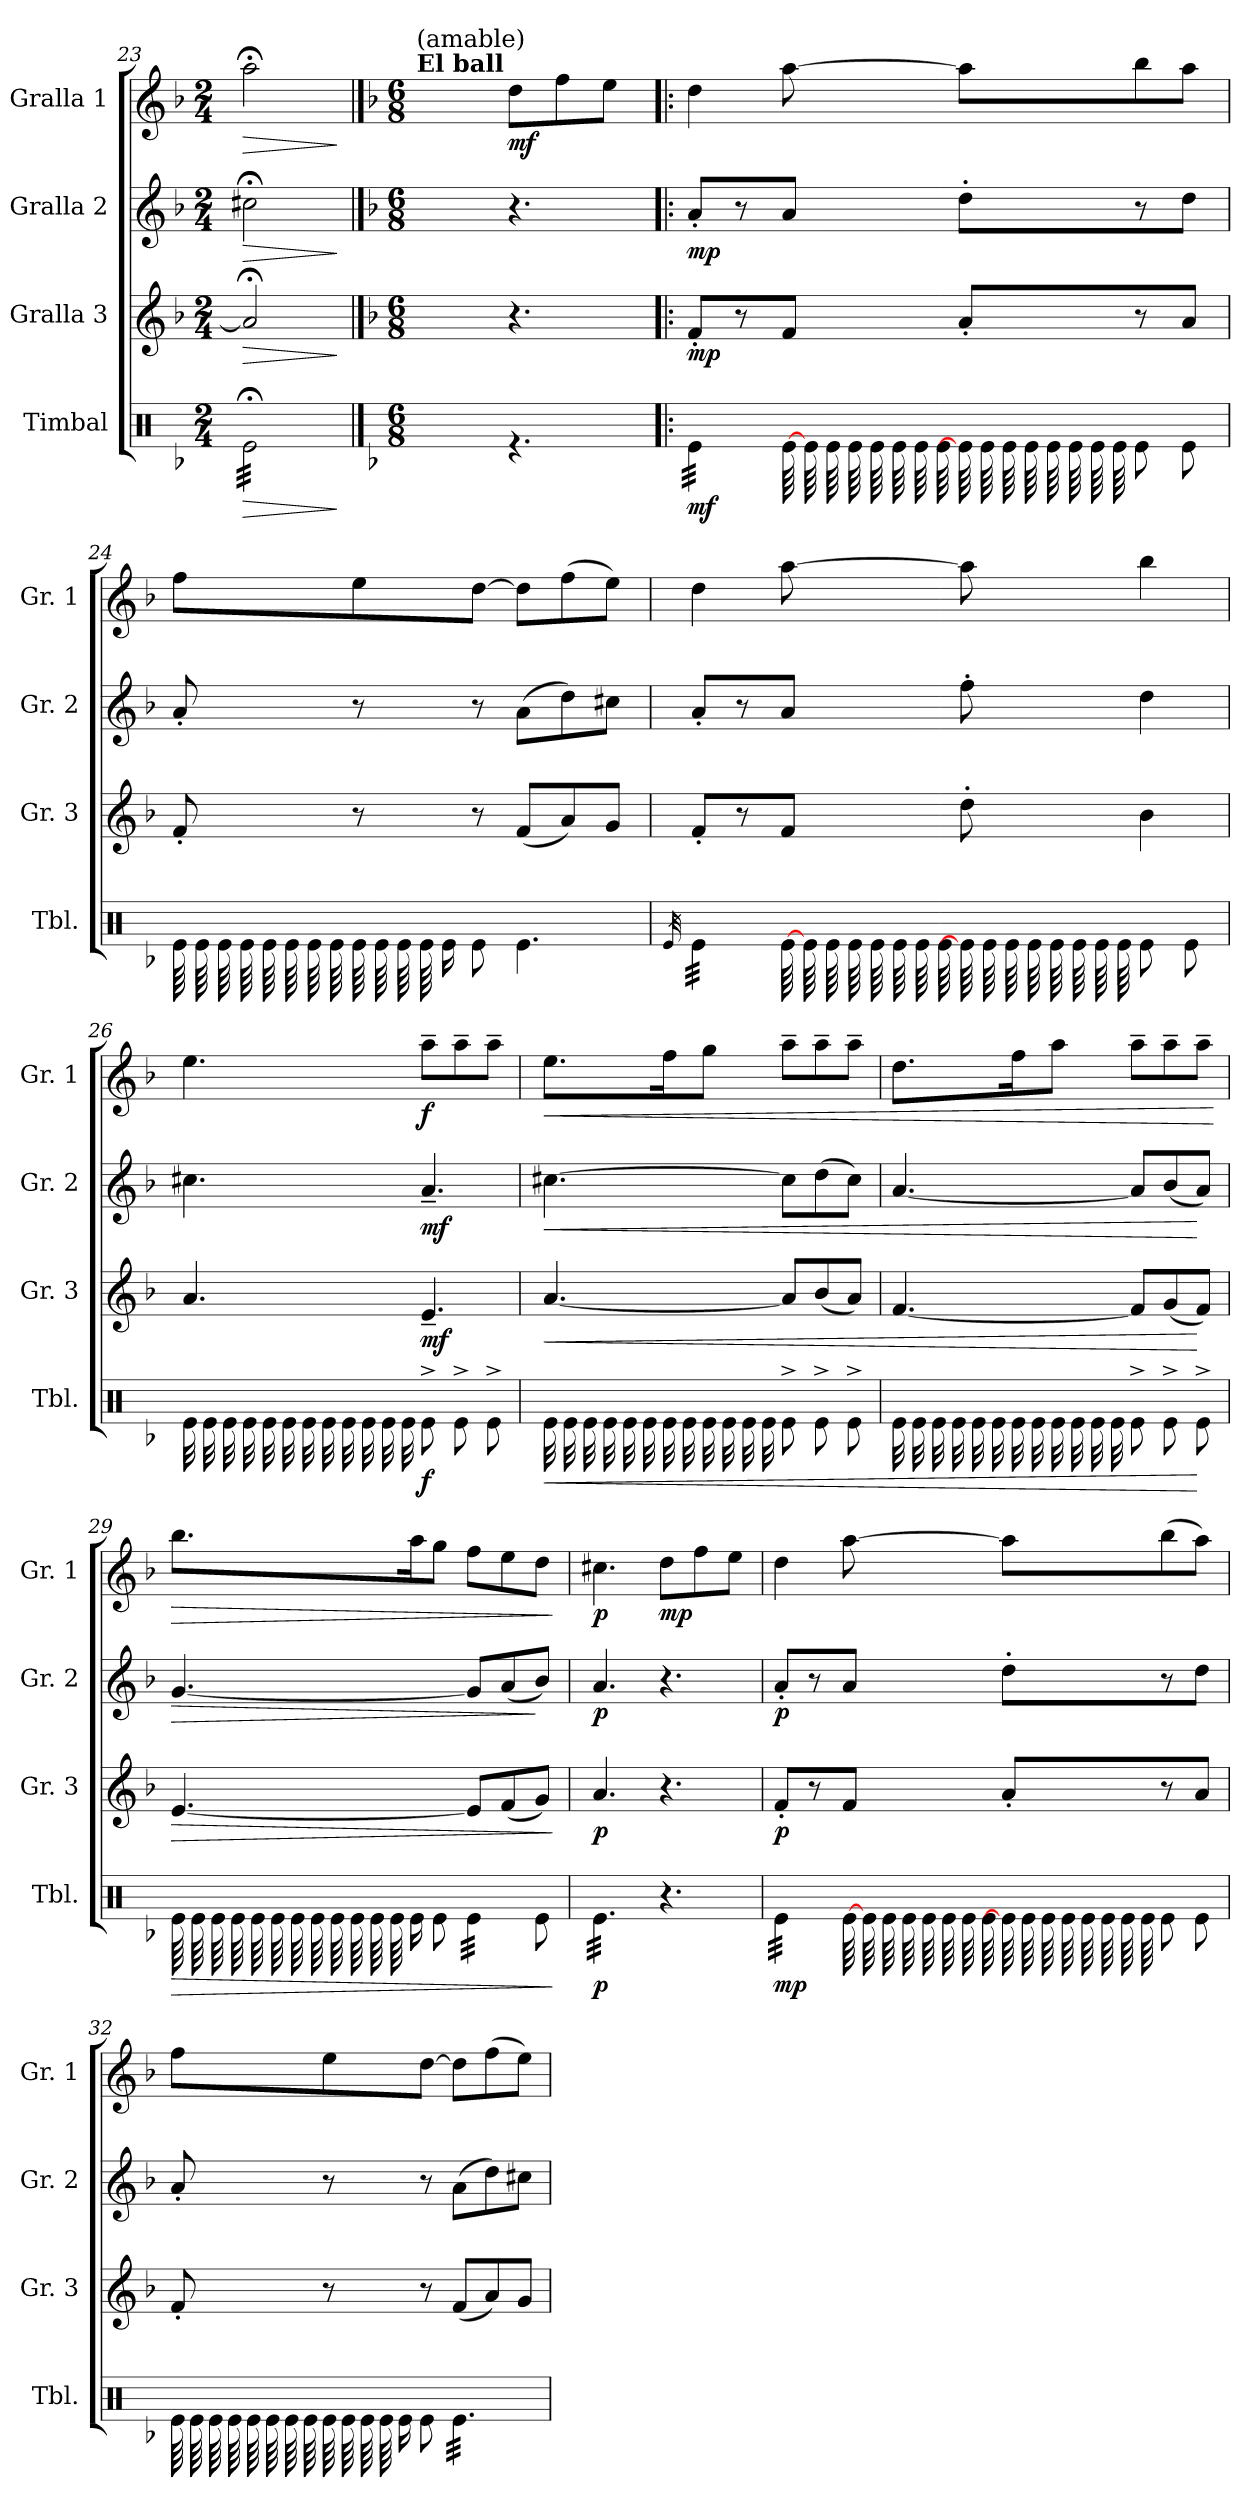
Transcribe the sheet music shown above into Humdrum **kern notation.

**kern	**dynam	**kern	**dynam	**kern	**dynam	**kern	**dynam
*part4	*part4	*part3	*part3	*part2	*part2	*part1	*part1
*staff4	*staff4	*staff3	*staff3	*staff2	*staff2	*staff1	*staff1
*I"Timbal	*	*I"Gralla 3	*	*I"Gralla 2	*	*I"Gralla 1	*
*I'Tbl.	*	*I'Gr. 3	*	*I'Gr. 2	*	*I'Gr. 1	*
*clefX	*	*clefG2	*	*clefG2	*	*clefG2	*
*k[b-]	*	*k[b-]	*	*k[b-]	*	*k[b-]	*
*d:	*	*d:	*	*d:	*	*d:	*
*M2/4	*	*M2/4	*	*M2/4	*	*M2/4	*
=23X1	=23X1	=23X1	=23X1	=23X1	=23X1	=23X1	=23X1
!	!LO:HP:b	!	!LO:HP:b	!	!LO:HP:b	!	!LO:HP:b
*tremolo	*	*	*	*	*	*	*
32Re;<\LLL	>	2a;</]	>	2cc#X;<\	>	2aa;<\	>
32Re;<\	.	.	.	.	.	.	.
32Re;<\	.	.	.	.	.	.	.
32Re;<\	.	.	.	.	.	.	.
32Re;<\	.	.	.	.	.	.	.
32Re;<\	.	.	.	.	.	.	.
32Re;<\	.	.	.	.	.	.	.
32Re;<\	.	.	.	.	.	.	.
32Re;<\	.	.	.	.	.	.	.
32Re;<\	.	.	.	.	.	.	.
32Re;<\	.	.	.	.	.	.	.
32Re;<\	.	.	.	.	.	.	.
32Re;<\	.	.	.	.	.	.	.
32Re;<\	.	.	.	.	.	.	.
32Re;<\	.	.	.	.	.	.	.
32Re;<\JJJ	.	.	.	.	.	.	.
.	]	.	]	.	]	.	]
!!LO:PB:g=z
==23X2	==23X2	==23X2	==23X2	==23X2	==23X2	==23X2	==23X2
*k[b-]	*	*k[b-]	*	*k[b-]	*	*k[b-]	*
*d:	*	*d:	*	*d:	*	*d:	*
*M6/8	*	*M6/8	*	*M6/8	*	*M6/8	*
*	*	*	*	*	*	*MM99	*
!	!	!	!	!	!	!LO:TX:a:B:t=El ball	!
!	!	!	!	!	!	!LO:TX:a:t=(amable)	!
4.ryy	.	4.ryy	.	4.ryy	.	4.ryy	.
!	!	!	!	!	!	!	!LO:DY:b
4.re	.	4.r	.	4.r	.	8dd\L	mf
.	.	.	.	.	.	8ff\	.
.	.	.	.	.	.	8ee\J	.
=23X3!|:	=23X3!|:	=23X3!|:	=23X3!|:	=23X3!|:	=23X3!|:	=23X3!|:	=23X3!|:
!	!LO:DY:b	!	!LO:DY:b	!	!LO:DY:b	!	!
32Re\LLL	mf	8f'</L	mp	8a'</L	mp	4dd\	.
32Re\	.	.	.	.	.	.	.
32Re\	.	.	.	.	.	.	.
32Re\	.	.	.	.	.	.	.
32Re\	.	8r	.	8r	.	.	.
32Re\	.	.	.	.	.	.	.
32Re\	.	.	.	.	.	.	.
32Re\JJJ	.	.	.	.	.	.	.
[64Re\	.	8f/J	.	8a/J	.	[8aa\	.
64Re\	.	.	.	.	.	.	.
64Re\	.	.	.	.	.	.	.
64Re\	.	.	.	.	.	.	.
64Re\	.	.	.	.	.	.	.
64Re\	.	.	.	.	.	.	.
64Re\	.	.	.	.	.	.	.
64Re\	.	.	.	.	.	.	.
64Re\]LLLL	.	8a'</L	.	8dd'>\L	.	8aa\L]	.
64Re\	.	.	.	.	.	.	.
64Re\	.	.	.	.	.	.	.
64Re\	.	.	.	.	.	.	.
64Re\	.	.	.	.	.	.	.
64Re\	.	.	.	.	.	.	.
64Re\	.	.	.	.	.	.	.
64Re\	.	.	.	.	.	.	.
*Xtremolo	*	*	*	*	*	*	*
8Re\	.	8r	.	8r	.	8bb-\	.
8Re\J	.	8a/J	.	8dd\J	.	8aa\J	.
=24	=24	=24	=24	=24	=24	=24	=24
*tremolo	*	*	*	*	*	*	*
64Re\LLLL	.	8f'</	.	8a'</	.	8ff\L	.
64Re\	.	.	.	.	.	.	.
64Re\	.	.	.	.	.	.	.
64Re\	.	.	.	.	.	.	.
64Re\	.	.	.	.	.	.	.
64Re\	.	.	.	.	.	.	.
64Re\	.	.	.	.	.	.	.
64Re\	.	.	.	.	.	.	.
64Re\	.	8r	.	8r	.	8ee\	.
64Re\	.	.	.	.	.	.	.
64Re\	.	.	.	.	.	.	.
64Re\JJJJ	.	.	.	.	.	.	.
*Xtremolo	*	*	*	*	*	*	*
16Re\k	.	.	.	.	.	.	.
8Re\J	.	8r	.	8r	.	[8dd\J	.
4.Re\	.	(<8f/L	.	(>8a\L	.	8dd\L]	.
.	.	8a/)	.	8dd\)	.	(>8ff\	.
.	.	8g/J	.	8cc#X\J	.	8ee\J)	.
=25	=25	=25	=25	=25	=25	=25	=25
32qRe/	.	.	.	.	.	.	.
*tremolo	*	*	*	*	*	*	*
32Re\LLL	.	8f'</L	.	8a'</L	.	4dd\	.
32Re\	.	.	.	.	.	.	.
32Re\	.	.	.	.	.	.	.
32Re\	.	.	.	.	.	.	.
32Re\	.	8r	.	8r	.	.	.
32Re\	.	.	.	.	.	.	.
32Re\	.	.	.	.	.	.	.
32Re\JJJ	.	.	.	.	.	.	.
[64Re\	.	8f/J	.	8a/J	.	[8aa\	.
64Re\	.	.	.	.	.	.	.
64Re\	.	.	.	.	.	.	.
64Re\	.	.	.	.	.	.	.
64Re\	.	.	.	.	.	.	.
64Re\	.	.	.	.	.	.	.
64Re\	.	.	.	.	.	.	.
64Re\	.	.	.	.	.	.	.
64Re\]LLLL	.	8dd'>\	.	8ff'>\	.	8aa\]	.
64Re\	.	.	.	.	.	.	.
64Re\	.	.	.	.	.	.	.
64Re\	.	.	.	.	.	.	.
64Re\	.	.	.	.	.	.	.
64Re\	.	.	.	.	.	.	.
64Re\	.	.	.	.	.	.	.
64Re\	.	.	.	.	.	.	.
*Xtremolo	*	*	*	*	*	*	*
8Re\	.	4b-\	.	4dd\	.	4bb-\	.
8Re\J	.	.	.	.	.	.	.
=26	=26	=26	=26	=26	=26	=26	=26
*tremolo	*	*	*	*	*	*	*
32Re\LLL	.	4.a/	.	4.cc#X\	.	4.ee\	.
32Re\	.	.	.	.	.	.	.
32Re\	.	.	.	.	.	.	.
32Re\	.	.	.	.	.	.	.
32Re\	.	.	.	.	.	.	.
32Re\	.	.	.	.	.	.	.
32Re\	.	.	.	.	.	.	.
32Re\	.	.	.	.	.	.	.
32Re\	.	.	.	.	.	.	.
32Re\	.	.	.	.	.	.	.
32Re\	.	.	.	.	.	.	.
32Re\JJJ	.	.	.	.	.	.	.
*Xtremolo	*	*	*	*	*	*	*
!	!LO:DY:b	!	!LO:DY:b	!	!LO:DY:b	!	!LO:DY:b
8Re^>\L	f	4.e~</	mf	4.a~</	mf	8aa~>\L	f
8Re^>\	.	.	.	.	.	8aa~>\	.
8Re^>\J	.	.	.	.	.	8aa~>\J	.
=27	=27	=27	=27	=27	=27	=27	=27
!	!LO:HP:b	!	!LO:HP:b	!	!LO:HP:b	!	!LO:HP:b
*tremolo	*	*	*	*	*	*	*
32Re\LLL	<	[4.a/	<	[4.cc#X\	<	8.ee\L	<
32Re\	.	.	.	.	.	.	.
32Re\	.	.	.	.	.	.	.
32Re\	.	.	.	.	.	.	.
32Re\	.	.	.	.	.	.	.
32Re\	.	.	.	.	.	.	.
32Re\	.	.	.	.	.	16ff\k	.
32Re\	.	.	.	.	.	.	.
32Re\	.	.	.	.	.	8gg\J	.
32Re\	.	.	.	.	.	.	.
32Re\	.	.	.	.	.	.	.
32Re\JJJ	.	.	.	.	.	.	.
*Xtremolo	*	*	*	*	*	*	*
8Re^>\L	.	8a/L]	.	8cc#\L]	.	8aa~>\L	.
8Re^>\	.	(<8b-/	.	(>8dd\	.	8aa~>\	.
8Re^>\J	.	8a/J)	.	8cc#\J)	.	8aa~>\J	.
!!LO:LB:g=z
=28	=28	=28	=28	=28	=28	=28	=28
*tremolo	*	*	*	*	*	*	*
32Re\LLL	.	[4.f/	.	[4.a/	.	8.dd\L	.
32Re\	.	.	.	.	.	.	.
32Re\	.	.	.	.	.	.	.
32Re\	.	.	.	.	.	.	.
32Re\	.	.	.	.	.	.	.
32Re\	.	.	.	.	.	.	.
32Re\	.	.	.	.	.	16ff\k	.
32Re\	.	.	.	.	.	.	.
32Re\	.	.	.	.	.	8aa\J	.
32Re\	.	.	.	.	.	.	.
32Re\	.	.	.	.	.	.	.
32Re\JJJ	.	.	.	.	.	.	.
*Xtremolo	*	*	*	*	*	*	*
8Re^>\L	.	8f/L]	.	8a/L]	.	8aa~>\L	.
8Re^>\	.	(<8g/	.	(<8b-/	.	8aa~>\	.
8Re^>\J	[	8f/J)	[	8a/J)	[	8aa~>\J	.
.	.	.	.	.	.	.	[
=29	=29	=29	=29	=29	=29	=29	=29
!	!LO:HP:b	!	!LO:HP:b	!	!LO:HP:b	!	!LO:HP:b
*tremolo	*	*	*	*	*	*	*
64Re\LLLL	>	[4.e/	>	[4.g/	>	8.bb-\L	>
64Re\	.	.	.	.	.	.	.
64Re\	.	.	.	.	.	.	.
64Re\	.	.	.	.	.	.	.
64Re\	.	.	.	.	.	.	.
64Re\	.	.	.	.	.	.	.
64Re\	.	.	.	.	.	.	.
64Re\	.	.	.	.	.	.	.
64Re\	.	.	.	.	.	.	.
64Re\	.	.	.	.	.	.	.
64Re\	.	.	.	.	.	.	.
64Re\JJJJ	.	.	.	.	.	.	.
*Xtremolo	*	*	*	*	*	*	*
16Re\k	.	.	.	.	.	16aa\k	.
8Re\J	.	.	.	.	.	8gg\J	.
*tremolo	*	*	*	*	*	*	*
32Re\LLL	.	8e/L]	.	8g/L]	.	8ff\L	.
32Re\	.	.	.	.	.	.	.
32Re\	.	.	.	.	.	.	.
32Re\	.	.	.	.	.	.	.
32Re\	.	(<8f/	.	(<8a/	.	8ee\	.
32Re\	.	.	.	.	.	.	.
32Re\	.	.	.	.	.	.	.
32Re\JJJ	.	.	.	.	.	.	.
*Xtremolo	*	*	*	*	*	*	*
8Re\	.	8g/J)	.	8b-/J)	]	8dd\J	.
.	]	.	]	.	.	.	]
=30	=30	=30	=30	=30	=30	=30	=30
!	!LO:DY:b	!	!LO:DY:b	!	!LO:DY:b	!	!LO:DY:b
*tremolo	*	*	*	*	*	*	*
32Re\LLL	p	4.a/	p	4.a/	p	4.cc#X\	p
32Re\	.	.	.	.	.	.	.
32Re\	.	.	.	.	.	.	.
32Re\	.	.	.	.	.	.	.
32Re\	.	.	.	.	.	.	.
32Re\	.	.	.	.	.	.	.
32Re\	.	.	.	.	.	.	.
32Re\	.	.	.	.	.	.	.
32Re\	.	.	.	.	.	.	.
32Re\	.	.	.	.	.	.	.
32Re\	.	.	.	.	.	.	.
32Re\JJJ	.	.	.	.	.	.	.
!	!	!	!	!	!	!	!LO:DY:b
4.r	.	4.r	.	4.r	.	8dd\L	mp
.	.	.	.	.	.	8ff\	.
.	.	.	.	.	.	8ee\J	.
=31	=31	=31	=31	=31	=31	=31	=31
!	!LO:DY:b	!	!LO:DY:b	!	!LO:DY:b	!	!
32Re\LLL	mp	8f'</L	p	8a'</L	p	4dd\	.
32Re\	.	.	.	.	.	.	.
32Re\	.	.	.	.	.	.	.
32Re\	.	.	.	.	.	.	.
32Re\	.	8r	.	8r	.	.	.
32Re\	.	.	.	.	.	.	.
32Re\	.	.	.	.	.	.	.
32Re\JJJ	.	.	.	.	.	.	.
[64Re\	.	8f/J	.	8a/J	.	[8aa\	.
64Re\	.	.	.	.	.	.	.
64Re\	.	.	.	.	.	.	.
64Re\	.	.	.	.	.	.	.
64Re\	.	.	.	.	.	.	.
64Re\	.	.	.	.	.	.	.
64Re\	.	.	.	.	.	.	.
64Re\	.	.	.	.	.	.	.
64Re\]LLLL	.	8a'</L	.	8dd'>\L	.	8aa\L]	.
64Re\	.	.	.	.	.	.	.
64Re\	.	.	.	.	.	.	.
64Re\	.	.	.	.	.	.	.
64Re\	.	.	.	.	.	.	.
64Re\	.	.	.	.	.	.	.
64Re\	.	.	.	.	.	.	.
64Re\	.	.	.	.	.	.	.
*Xtremolo	*	*	*	*	*	*	*
8Re\	.	8r	.	8r	.	(>8bb-\	.
8Re\J	.	8a/J	.	8dd\J	.	8aa\J)	.
=32	=32	=32	=32	=32	=32	=32	=32
*tremolo	*	*	*	*	*	*	*
64Re\LLLL	.	8f'</	.	8a'</	.	8ff\L	.
64Re\	.	.	.	.	.	.	.
64Re\	.	.	.	.	.	.	.
64Re\	.	.	.	.	.	.	.
64Re\	.	.	.	.	.	.	.
64Re\	.	.	.	.	.	.	.
64Re\	.	.	.	.	.	.	.
64Re\	.	.	.	.	.	.	.
64Re\	.	8r	.	8r	.	8ee\	.
64Re\	.	.	.	.	.	.	.
64Re\	.	.	.	.	.	.	.
64Re\JJJJ	.	.	.	.	.	.	.
*Xtremolo	*	*	*	*	*	*	*
16Re\k	.	.	.	.	.	.	.
8Re\J	.	8r	.	8r	.	[8dd\J	.
*tremolo	*	*	*	*	*	*	*
32Re\LLL	.	(<8f/L	.	(>8a\L	.	8dd\L]	.
32Re\	.	.	.	.	.	.	.
32Re\	.	.	.	.	.	.	.
32Re\	.	.	.	.	.	.	.
32Re\	.	8a/)	.	8dd\)	.	(>8ff\	.
32Re\	.	.	.	.	.	.	.
32Re\	.	.	.	.	.	.	.
32Re\	.	.	.	.	.	.	.
32Re\	.	8g/J	.	8cc#X\J	.	8ee\J)	.
32Re\	.	.	.	.	.	.	.
32Re\	.	.	.	.	.	.	.
32Re\JJJ	.	.	.	.	.	.	.
*Xtremolo	*	*	*	*	*	*	*
=	=	=	=	=	=	=	=
*-	*-	*-	*-	*-	*-	*-	*-
